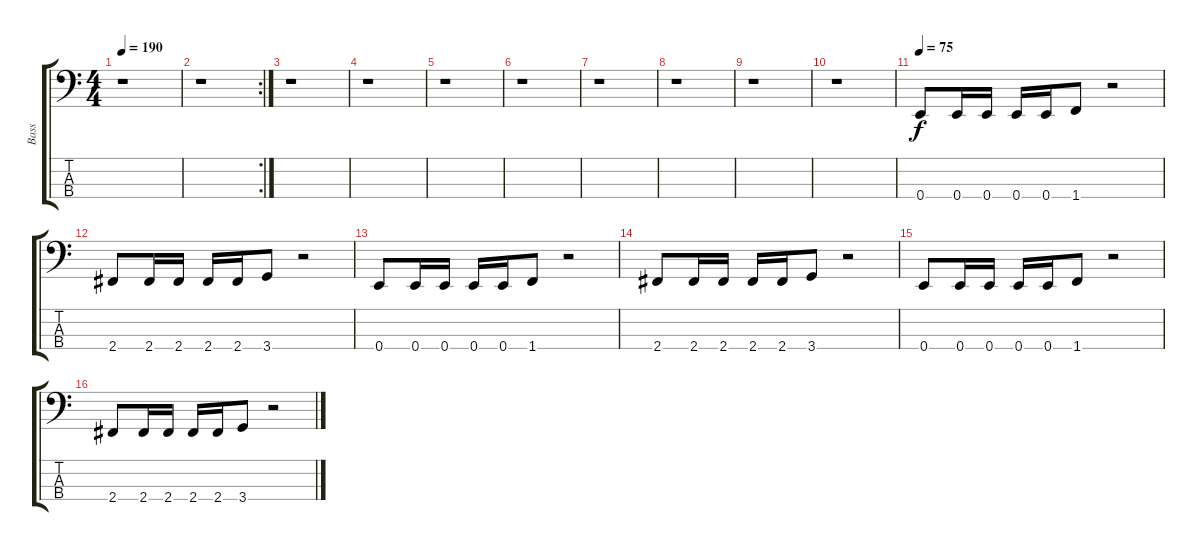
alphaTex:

\track ("Bass" "Bass") {instrument electricbasspick}
\staff {score tabs}
\tuning (G2 D2 A1 E1) {hide}
\ts (4 4)
\tempo 190
\tempo 75
\tempo 190
\clef f4
\ks c
r.1{dy f instrument electricbasspick} |
\rc 2
r.1 |
r.1 |
r.1 |
r.1 |
r.1 |
r.1 |
r.1 |
r.1 |
r.1 |
\tempo 75
0.4.8 0.4.16 0.4.16 0.4.16 0.4.16 1.4.8 r.2 |
2.4.8 2.4.16 2.4.16 2.4.16 2.4.16 3.4.8 r.2 |
0.4.8 0.4.16 0.4.16 0.4.16 0.4.16 1.4.8 r.2 |
2.4.8 2.4.16 2.4.16 2.4.16 2.4.16 3.4.8 r.2 |
0.4.8 0.4.16 0.4.16 0.4.16 0.4.16 1.4.8 r.2 |
2.4.8 2.4.16 2.4.16 2.4.16 2.4.16 3.4.8 r.2
